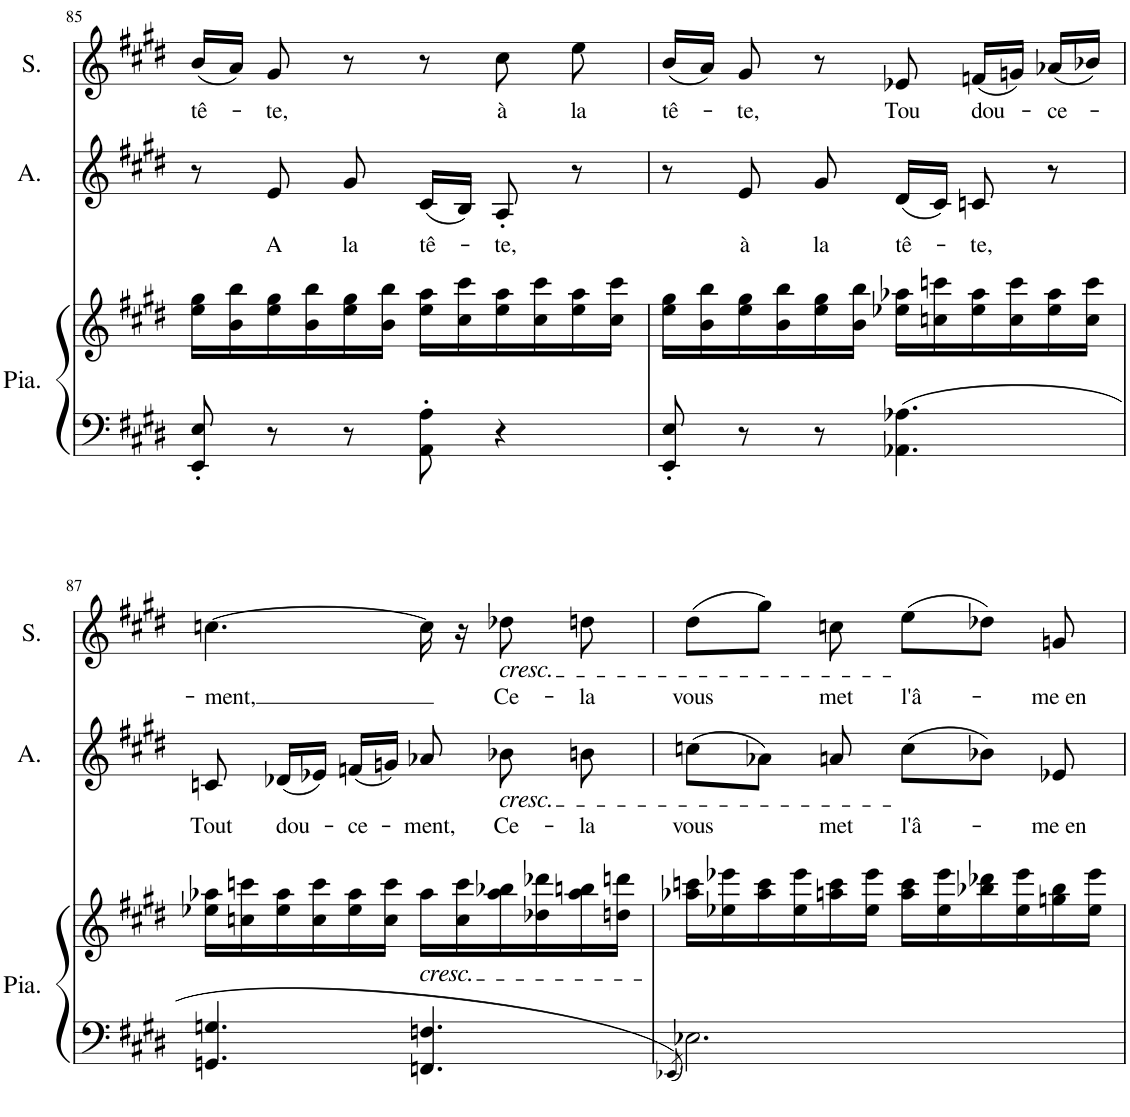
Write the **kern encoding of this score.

**kern	**kern	**kern	**text	**kern	**text
*part3	*part3	*part2	*part2	*part1	*part1
*staff4	*staff3	*staff2	*staff2	*staff1	*staff1
*I"Piano	*	*I"Alto	*	*I"Soprano	*
*I'Pia.	*	*I'A.	*	*I'S.	*
!!LO:PB:g=z
*clefF4	*clefG2	*clefG2	*	*clefG2	*
*k[f#c#g#d#]	*k[f#c#g#d#]	*k[f#c#g#d#]	*	*k[f#c#g#d#]	*
*M3/4	*M3/4	*M3/4	*	*M3/4	*
=85	=85	=85	=85	=85	=85
!	!	!	!	!	!LO:LY:b
8EE/' 8E/'	16ee\ 16gg#\LL	8r	.	(16b/LL	tê-
.	16b\ 16bb\	.	.	16a/JJ)	.
!	!	!	!LO:LY:b	!	!LO:LY:b
8r	16ee\ 16gg#\	8e/	A	8g#/	-te,
.	16b\ 16bb\	.	.	.	.
!	!	!	!LO:LY:b	!	!
8r	16ee\ 16gg#\	8g#/	la	8r	.
.	16b\ 16bb\JJ	.	.	.	.
!	!	!	!LO:LY:b	!	!
8AA\' 8A\'	16ee\ 16aa\LL	(16c#/LL	tê-	8r	.
.	16cc#\ 16ccc#\	16B/JJ)	.	.	.
!	!	!	!LO:LY:b	!	!LO:LY:b
4r	16ee\ 16aa\	8A'/	-te,	8cc#\	à
.	16cc#\ 16ccc#\	.	.	.	.
!	!	!	!	!	!LO:LY:b
.	16ee\ 16aa\	8r	.	8ee\	la
.	16cc#\ 16ccc#\JJ	.	.	.	.
=86	=86	=86	=86	=86	=86
!	!	!	!	!	!LO:LY:b
8EE/' 8E/'	16ee\ 16gg#\LL	8r	.	(16b/LL	tê-
.	16b\ 16bb\	.	.	16a/JJ)	.
!	!	!	!LO:LY:b	!	!LO:LY:b
8r	16ee\ 16gg#\	8e/	à	8g#/	-te,
.	16b\ 16bb\	.	.	.	.
!	!	!	!LO:LY:b	!	!
8r	16ee\ 16gg#\	8g#/	la	8r	.
.	16b\ 16bb\JJ	.	.	.	.
!	!	!	!LO:LY:b	!	!LO:LY:b
4.AA-X\ 4.A-X\	16ee-X\ 16aa-X\LL	(16d#/LL	tê-	8e-X/	Tou
.	16ccn\ 16cccn\	16c#/JJ)	.	.	.
!	!	!	!LO:LY:b	!	!LO:LY:b
.	16ee-\ 16aa-\	8cn/	-te,	(16fn/LL	dou-
.	16cc\ 16ccc\	.	.	16gn/JJ)	.
!	!	!	!	!	!LO:LY:b
.	16ee-\ 16aa-\	8r	.	(16a-X/LL	-ce-
.	16cc\ 16ccc\JJ	.	.	16b-X/JJ)	.
!!LO:LB:g=z
=87	=87	=87	=87	=87	=87
!	!	!	!LO:LY:b	!	!LO:LY:b
4.GGn/ 4.Gn/	16ee-X\ 16aa-X\LL	8cn/	Tout	[4.ccn\	-ment,
.	16ccn\ 16cccn\	.	.	.	.
!	!	!	!LO:LY:b	!	!
.	16ee-\ 16aa-\	(16d-X/LL	dou-	.	.
.	16cc\ 16ccc\	16e-X/JJ)	.	.	.
!	!	!	!LO:LY:b	!	!
.	16ee-\ 16aa-\	(16fn/LL	-ce-	.	.
.	16cc\ 16ccc\JJ	16gn/JJ)	.	.	.
!	!LO:TX:b:i:t=cresc.	!	!	!	!
!	!	!	!LO:LY:b	!	!
4.FFn/ 4.Fn/	16aa-\LL	8a-X/	-ment,	16cc\]	.
.	16cc\ 16ccc\	.	.	16r	.
!	!	!	!	!LO:TX:b:i:t=cresc.	!
!	!	!LO:TX:b:i:t=cresc.	!	!	!
!	!	!	!LO:LY:b	!	!LO:LY:b
.	16aa-\ 16bb-X\	8b-X\	Ce-	8dd-X\	Ce-
.	16dd-X\ 16ddd-X\	.	.	.	.
!	!	!	!LO:LY:b	!	!LO:LY:b
.	16aa-\ 16bbn\	8bn\	-la	8ddn\	-la
.	16ddn\ 16dddn\JJ	.	.	.	.
=88	=88	=88	=88	=88	=88
8qEE-X/	.	.	.	.	.
!	!	!	!LO:LY:b	!	!LO:LY:b
2.E-X\	16aa-X\ 16cccn\LL	(8ccn\L	vous	(8dd#\L	vous
.	16ee-X\ 16eee-X\	.	.	.	.
.	16aa-\ 16ccc\	8a-X\J)	.	8gg#\J)	.
.	16ee-\ 16eee-\	.	.	.	.
!	!	!	!LO:LY:b	!	!LO:LY:b
.	16aan\ 16ccc\	8an/	met	8ccn\	met
.	16ee-\ 16eee-\JJ	.	.	.	.
!	!	!	!LO:LY:b	!	!LO:LY:b
.	16aa\ 16ccc\LL	(8cc\L	l'â-	(8ee\L	l'â-
.	16ee-\ 16eee-\	.	.	.	.
.	16bb-X\ 16ddd-X\	8b-X\J)	.	8dd-X\J)	.
.	16ee-\ 16eee-\	.	.	.	.
!	!	!	!LO:LY:b	!	!LO:LY:b
.	16ggn\ 16bb-\	8e-X/	-me en	8gn/	-me en
.	16ee-\ 16eee-\JJ	.	.	.	.
=	=	=	=	=	=
*-	*-	*-	*-	*-	*-
